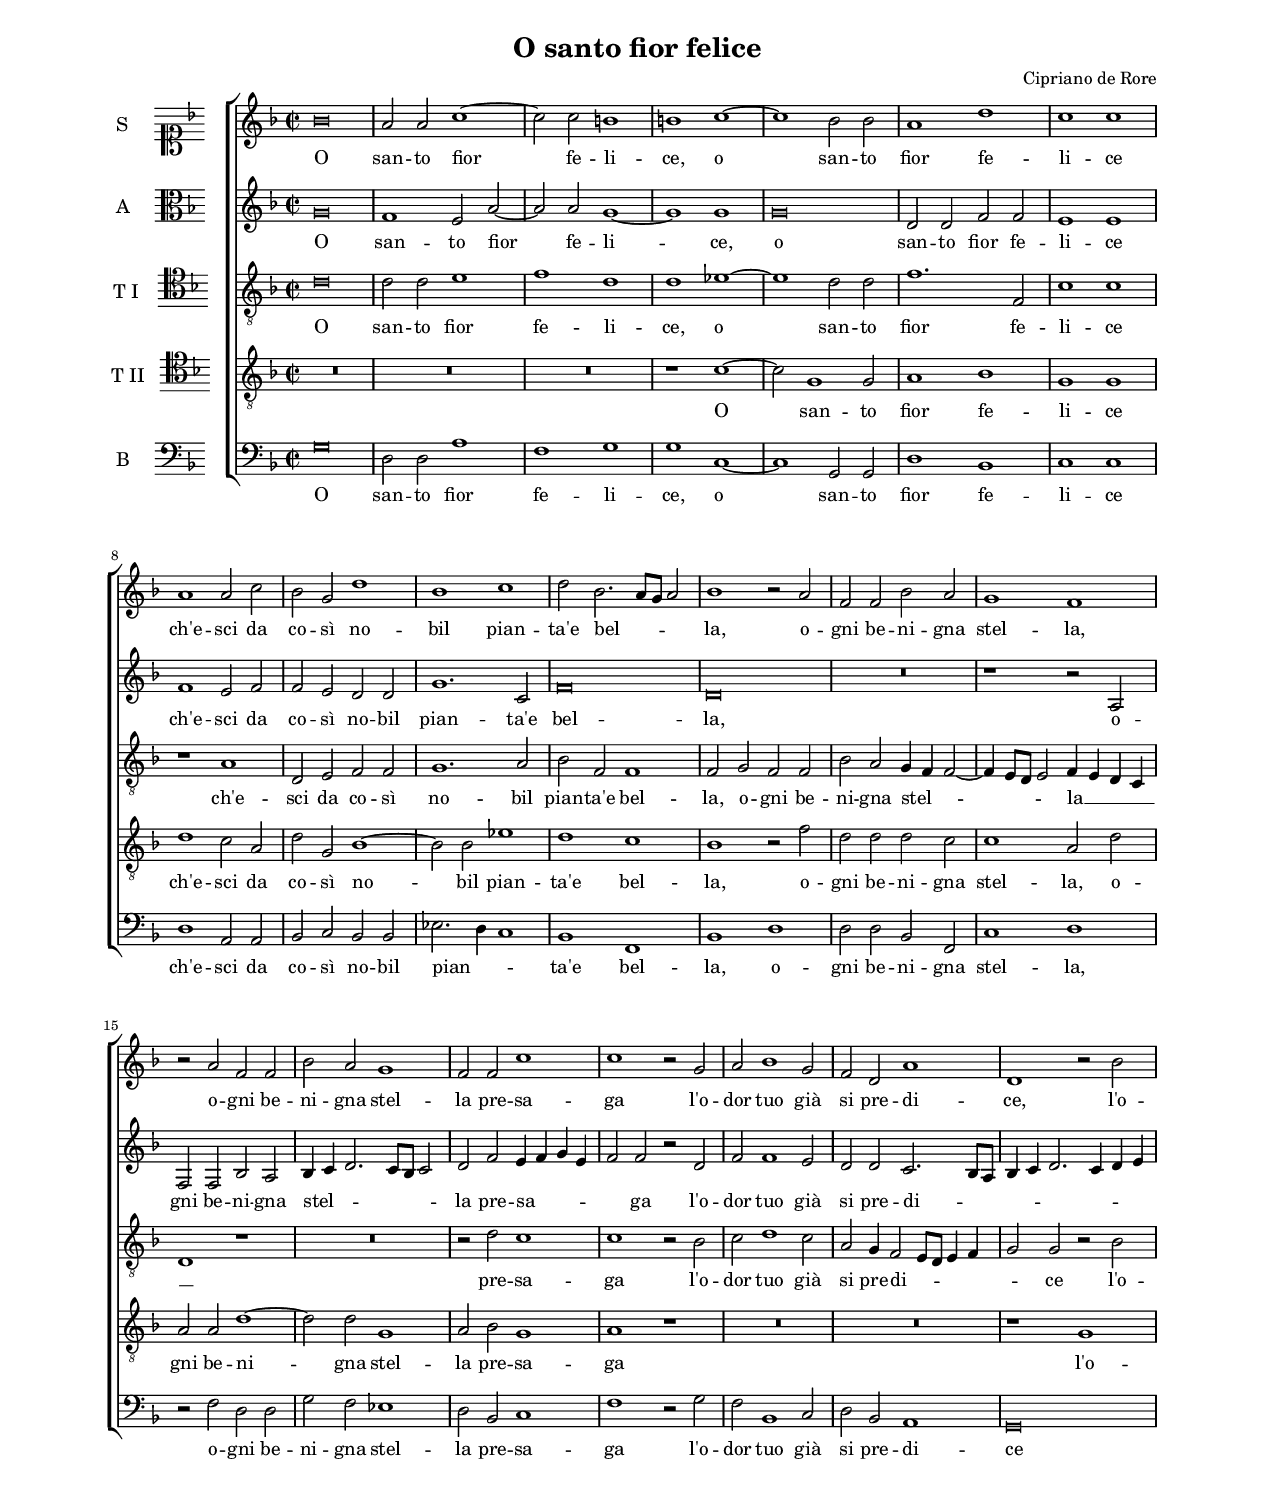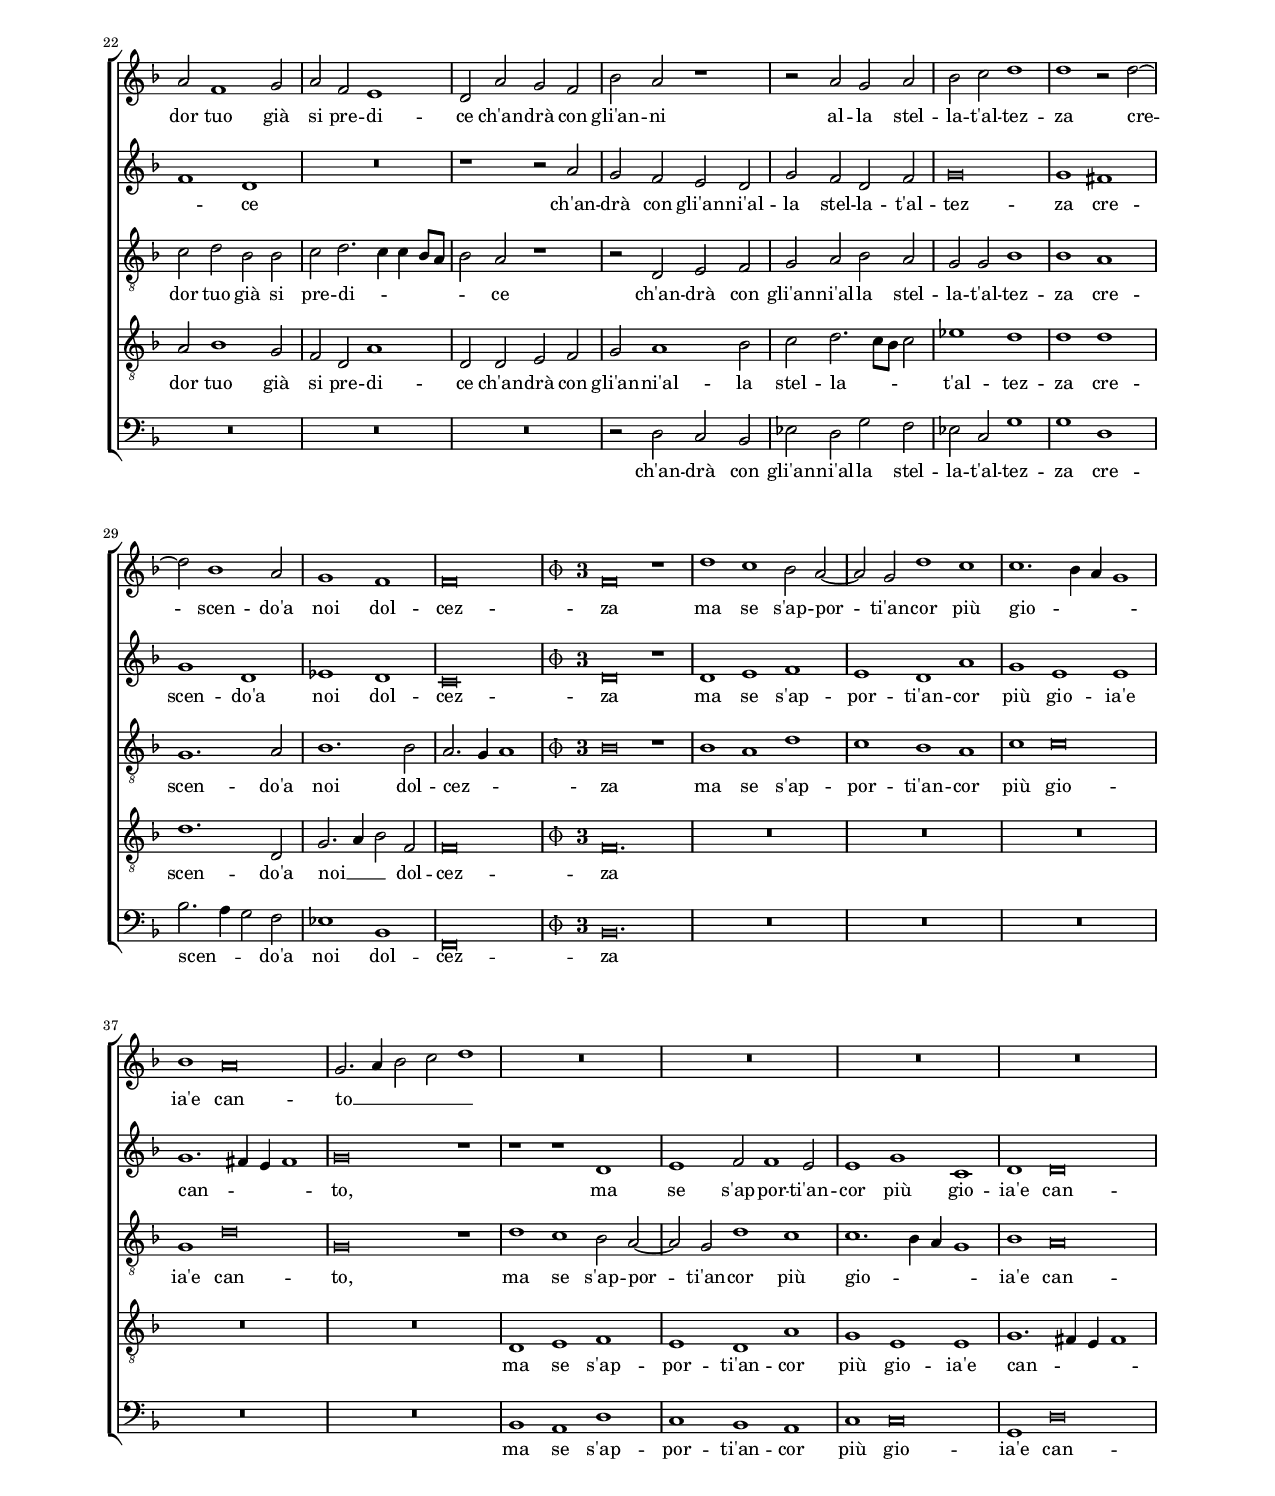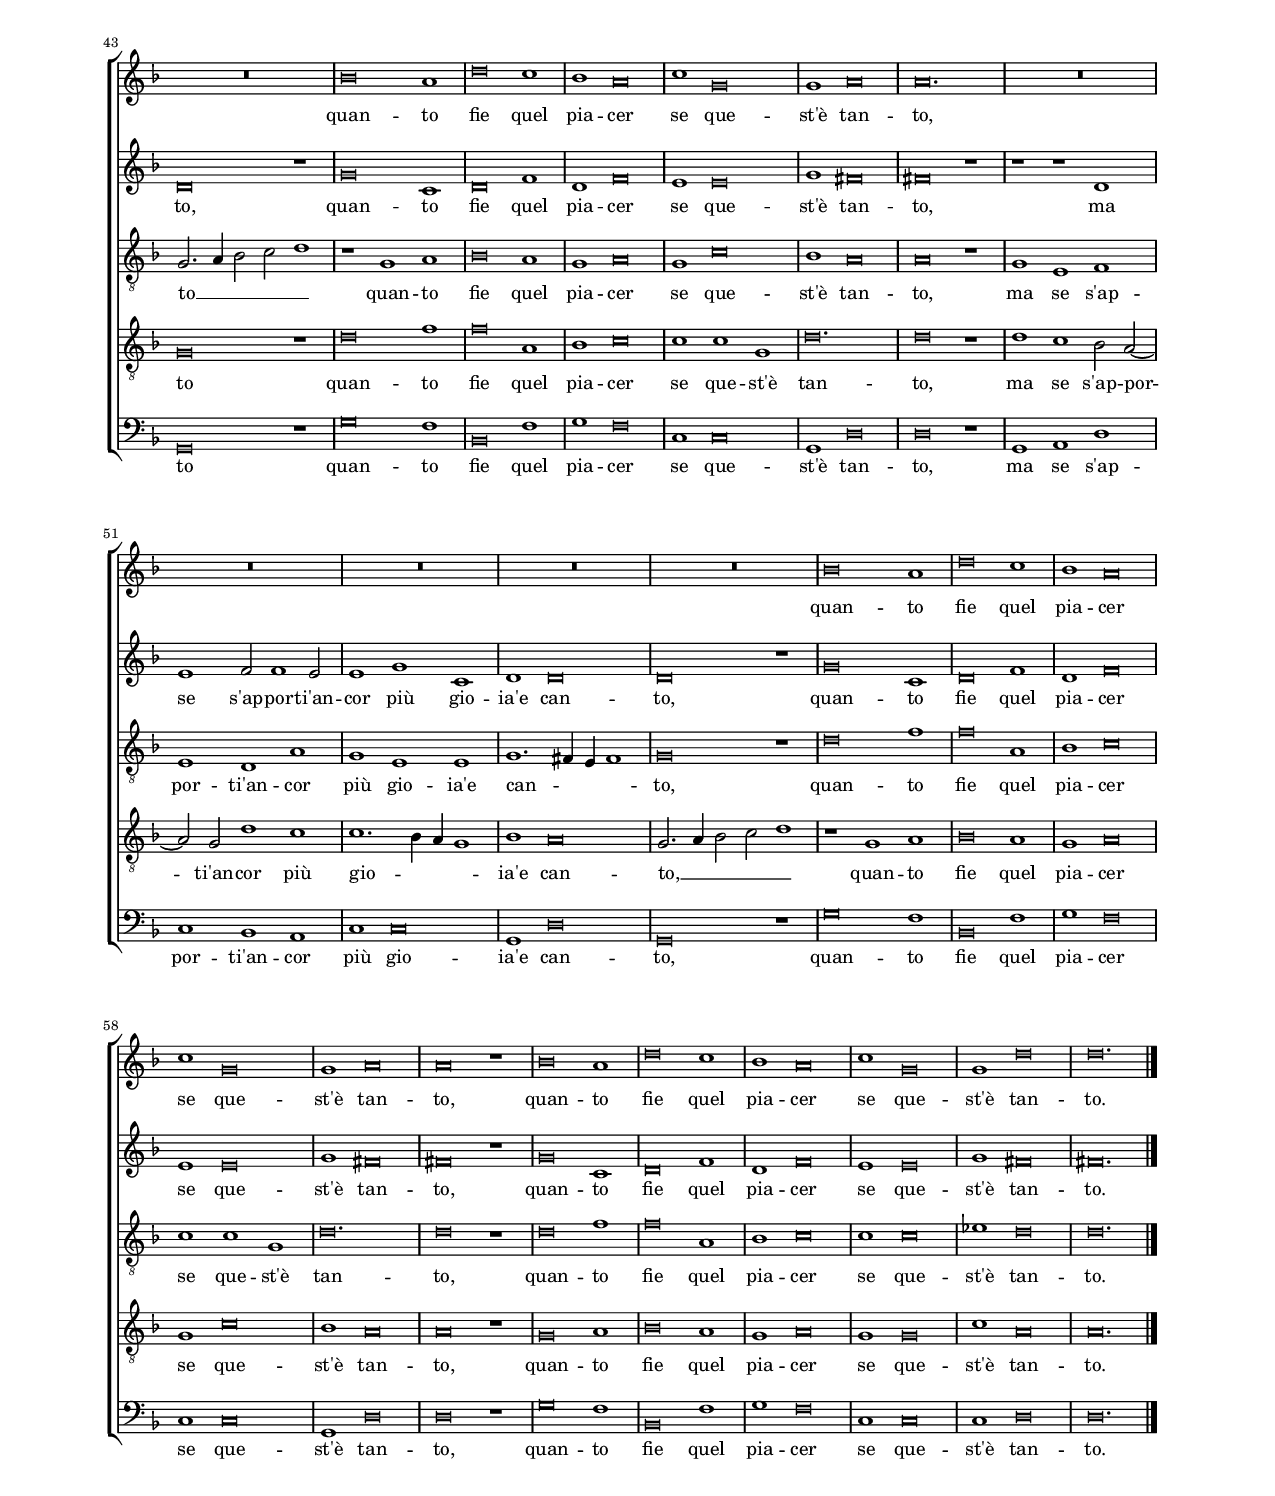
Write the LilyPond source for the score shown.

\header
{
  title="O santo fior felice"
  composer="Cipriano de Rore"
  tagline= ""
}

\version "2.18.2"
\include "deutsch.ly"
#(set-global-staff-size 15)
#(set-default-paper-size "letter")
#(ly:set-option 'point-and-click #f)


\paper
	{
	top-margin = 1.8 \cm
	bottom-margin = 1.8 \cm
	left-margin = 2 \cm
	right-margin = 2 \cm
	ragged-bottom = ##f
	ragged-last-bottom = ##t
	print-page-number = ##f
	system-system-spacing = #'((basic-distance . 18) (minimum-distance . 14) (padding . 8) (strechability . 150))
%	systems-per-page = 3
%	min-systems-per-page = 3
	markup-system-spacing #'basic-distance = #12
%	print-all-headers = ##t
%	print-first-page-number = ##t
%	first-page-number = 1
	}

	
global = {
	\key f \major
	\time 2/2 \set Score.measureLength = #(ly:make-moment 2/1)
	\skip 1*62
	\time 3/4 \once \override Score.TimeSignature.style = #'mensural \set Score.measureLength = #(ly:make-moment 1/32) s32 \bar ""
	\newSpacingSection  % s32 is necessary so that I can put number 3 after the tempus perfectum sign
	\time 3/1 \once \override Score.TimeSignature.style = #'single-digit
	\skip 1*102 \bar "|."
	}

	ficta = { \once \set suggestAccidentals = ##t }

	forget = #(define-music-function (parser location music) (ly:music?) #{
		\accidentalStyle forget
		$music
		\accidentalStyle default
		#})

	m = \melisma
	me = \melismaEnd
%	\mark \markup { \override #'(style . baroque) { \note  #"breve" #1 = \note #"breve." #1 } }



incipitcantus = \markup { \score {
	{
	\set Staff.instrumentName = \markup { \fontsize #1 "S" }
	\key f \major
	\clef soprano
	s4 \bar ""
	}
	\layout  {
	raggedright = ##t
	indent = 1 \cm
	line-width = 1.6\cm
	\context { \Staff \remove Time_signature_engraver }
	\override Staff.Clef.Y-extent = #'(0 . 0)
	}} \hspace #1 }

      
incipitaltus = \markup { \score {
	{
	\set Staff.instrumentName = \markup { \fontsize #1 "A" }
	\key f \major
	\clef alto
	s4 \bar ""
	}
	\layout  {
	raggedright = ##t
	indent = 1 \cm
	line-width = 1.6\cm
	\context { \Staff \remove Time_signature_engraver }
	\override Staff.Clef.Y-extent = #'(0 . 0)
	}} \hspace #1 }


incipittenor = \markup { \score {
	{
	\set Staff.instrumentName = \markup { \fontsize #1 "T I" }
	\key f \major
	\clef tenor
	s4 \bar ""
	}
	\layout  {
	raggedright = ##t
	indent = 1 \cm
	line-width = 1.6\cm
	\context { \Staff \remove Time_signature_engraver }
	\override Staff.Clef.Y-extent = #'(0 . 0)
	}} \hspace #1 }
      
      
incipitquintus = \markup { \score {
	{
	\set Staff.instrumentName = \markup { \fontsize #1 "T II" }
	\key f \major
	\clef tenor
	s4 \bar ""
	}
	\layout  {
	raggedright = ##t
	indent = 1 \cm
	line-width = 1.6\cm
	\context { \Staff \remove Time_signature_engraver }
	\override Staff.Clef.Y-extent = #'(0 . 0)
	}} \hspace #1 }
      
      
incipitbassus = \markup { \score {
	{
	\set Staff.instrumentName = \markup { \fontsize #1 "B" }
	\key f \major
	\clef bass
	s4 \bar ""
	}
	\layout  {
	raggedright = ##t
	indent = 1 \cm
	line-width = 1.6\cm
	\context { \Staff \remove Time_signature_engraver }
	\override Staff.Clef.Y-extent = #'(0 . 0)
	}} \hspace #1 }


cantus =  \relative c''
	{
	b\breve
	a2 a c1~
	c2 c h1
	h1 c~
%5
	c1 b2 b |
	a1 d
	c1 c
	a1 a2 c
	b2 g d'1
%10
	b1 c |
	d2 b2. a8 g a2
	b1 r2 a
	f2 f b a
	g1 f
%15
	r2 a f f |
	b2 a g1
	f2 f c'1
	c1 r2 g
	a2 b1 g2
%20
	f2 d a'1 |
	d,1 r2 b'
	a2 f1 g2
	a2 f e1
	d2 a' g f
%25
	b2 a r1 |
	r2 a g a
	b2 c d1
	d1 r2 d~
	d2 b1 a2
%30
	g1 f |
	f\breve |
% Triple time
	s32 f\breve r1  % s32 is put here because there is a s32 between the tempus perfectum and the 3 sign in the time signature
	d'1 c b2 a~
	a2 g d'1 c
%35
	c1. b4 a g1 |
	b1 a\breve
	g2. a4 b2 c d1
	R\breve.
	R\breve.
%40
	R\breve. |
	R\breve.
	R\breve.
	b\breve a1
	d\breve c1
%45
	b1 a\breve |
	c1 g\breve
	g1 a\breve
	a\breve.
	R\breve.
%50
	R\breve. |
	R\breve.
	R\breve.
	R\breve.
	b\breve a1
%55
	d\breve c1 |
	b1 a\breve
	c1 g\breve
	g1 a\breve
	a\breve r1
%60
	b\breve a1 |
	d\breve c1
	b1 a\breve
	c1 g\breve
	g1 d'\breve
%65
	d\breve. |
	}


altus =  \relative c'
        {
	g'\breve
	f1 e2 a~
	a2 a g1~
	g1 g
%5
	g\breve |
	d2 d f f
	e1 e
	f1 e2 f
	f2 e d d
%10
	g1. c,2 |
	f\breve
	d\breve
	R\breve
	r1 r2 a
%15
	f2 f b a |
	b4 c d2. c8 b c2
	d2 f e4 f g e
	f2 f r d
	f2 f1 e2
%20
	d2 d c2. b8 a |
	b4 c d2. c4 d e
	f1 d
	R\breve
	r1 r2 a'
%25
	g2 f e d |
	g2 f d f
	g\breve
	g1 fis
	g1 d
%30
	es1 d |
	c\breve |
% Triple time
	s32 d\breve r1
	d1 e f
	e1 d a'
%35
	g1 e e |
	g1. fis4 e fis1
	g\breve r1
	r1 r d
	e1 f2 f1 e2
%40
	e1 g c, |
	d1 d\breve
	d\breve r1
	g\breve c,1
	d\breve f1
%45
	d1 f\breve |
	e1 e\breve
	g1 fis\breve
	fis\breve r1
	r1 r d
%50
	e1 f2 f1 e2 |
	e1 g c,
	d1 d\breve
	d\breve r1
	g\breve c,1
%55
	d\breve f1 |
	d1 f\breve
	e1 e\breve
	g1 fis\breve
	fis\breve r1
%60
	g\breve c,1 |
	d\breve f1
	d1 f\breve
	e1 e\breve
	g1 fis\breve
%65
	fis\breve. |
	}


tenor =  \relative c'
	{
	d\breve
	d2 d e1
	f1 d
	d1 es~
%5
	es1 d2 d |
	f1. f,2
	c'1 c
	r1 a
	d,2 e f f
%10
	g1. a2 |
	b2 f f1
	f2 g f f
	b2 a g4 f f2~
	f4 e8 d e2 f4 e d c
%15
	d1 r |
	R\breve
	r2 d' c1
	c1 r2 b
	c2 d1 c2
%20
	a2 g4 f2 e8 d e4 f |
	g2 g r b
	c2 d b b
	c2 d2. c4 c b8 a
	b2 a r1
%25
	r2 d, e f |
	g2 a b a
	g2 g b1
	b1 a
	g1. a2
%30
	b1. b2 |
	a2. g4 a1 |
% Triple time
	s32 b\breve r1
	b1 a d
	c1 b a
%35
	c1 c\breve |
	g1 d'\breve
	g,\breve r1
	d'1 c b2 a~
	a2 g d'1 c
%40
	c1. b4 a g1 |
	b1 a\breve
	g2. a4 b2 c d1
	r1 g, a
	b\breve a1
%45
	g1 a\breve |
	g1 c\breve
	b1 a\breve
	a\breve r1
	g1 e f
%50
	e1 d a' |
	g1 e e
	g1. fis4 e fis1
	g\breve r1
	d'\breve f1
%55
	f\breve a,1 |
	b1 c\breve
	c1 c g
	d'\breve.
	d\breve r1
%60
	d\breve f1 |
	f\breve a,1
	b1 c\breve
	c1 c\breve
	es1 d\breve
%65
	d\breve. |
	}


quintus  =  \relative c'
	{
	R\breve
	R\breve
	R\breve
	r1 c~
%5
	c2 g1 g2 |
	a1 b
	g1 g
	d'1 c2 a
	d2 g, b1~
%10
	b2 b es1 |
	d1 c
	b1 r2 f'
	d2 d d c
	c1 a2 d
%15
	a2 a d1~ |
	d2 d g,1
	a2 b g1
	a1 r
	R\breve
%20
	R\breve |
	r1 g
	a2 b1 g2
	f2 d a'1
	d,2 d e f
%25
	g2 a1 b2 |
	c2 d2. c8 b c2
	es1 d
	d1 d
	d1. d,2
%30
	g2. a4 b2 f |
	f\breve |
% Triple time
	s32 f\breve.
	R\breve.
	R\breve.
%35
	R\breve. |
	R\breve.
	R\breve.
	d1 e f
	e1 d a'
%40
	g1 e e |
	g1. fis4 e fis1
	g\breve r1
	d'\breve f1
	f\breve a,1
%45
	b1 c\breve |
	c1 c g
	d'\breve.
	d\breve r1
	d1 c b2 a~
%50
	a2 g d'1 c |
	c1. b4 a g1
	b1 a\breve
	g2. a4 b2 c d1
	r1 g, a
%55
	b\breve a1 |
	g1 a\breve
	g1 c\breve
	b1 a\breve
	a\breve r1
%60
	g\breve a1 |
	b\breve a1
	g1 a\breve
	g1 g\breve
	c1 a\breve
%65
	a\breve. |
	}


bassus  =  \relative c
	{
	g'\breve
	d2 d a'1
	f1 g
	g1 c,~
%5
	c1 g2 g |
	d'1 b
	c1 c
	d1 a2 a
	b2 c b b
%10
	es2. d4 c1 |
	b1 f
	b1 d
	d2 d b f
	c'1 d
%15
	r2 f d d |
	g2 f es1
	d2 b c1
	f1 r2 g
	f2 b,1 c2
%20
	d2 b a1 |
	g\breve
	R\breve
	R\breve
	R\breve
%25
	r2 d' c b |
	es2 d g f
	es2 c g'1
	g1 d
	b'2. a4 g2 f
%30
	es1 b |
	f\breve |
% Triple time
	s32 b\breve.
	R\breve.
	R\breve.
%35
	R\breve. |
	R\breve.
	R\breve.
	b1 a d
	c1 b a
%40
	c1 c\breve |
	g1 d'\breve
	g,\breve r1
	g'\breve f1
	b,\breve f'1
%45
	g1 f\breve |
	c1 c\breve
	g1 d'\breve
	d\breve r1
	g,1 a d
%50
	c1 b a |
	c1 c\breve
	g1 d'\breve
	g,\breve r1
	g'\breve f1
%55
	b,\breve f'1 |
	g1 f\breve
	c1 c\breve
	g1 d'\breve
	d\breve r1
%60
	g\breve f1 |
	b,\breve f'1
	g1 f\breve
	c1 c\breve
	c1 d\breve
%65
	
	d\breve. |
	}


lyricscantus = \lyricmode {
	O san -- to fior fe -- li -- ce,
	o san -- to fior fe -- li -- ce
	ch'e -- sci da co -- sì no -- bil pian -- ta'e bel -- _ _ _ la,
	o -- gni be -- ni -- gna stel -- la,
	o -- gni be -- ni -- gna stel -- la
	pre -- sa -- ga l'o -- dor tuo già si pre -- di -- ce,
	l'o -- dor tuo già si pre -- di -- ce
	ch'an -- drà con gli'an -- ni al -- la stel -- la -- t'al -- tez -- za
	cre -- scen -- do'a noi dol -- cez -- za
	ma se s'ap -- por -- ti'an -- cor più gio -- _ _ _ ia'e can -- to __ _ _ _ _
	quan -- to fie quel pia -- cer se que -- st'è tan -- to,
	quan -- to fie quel pia -- cer se que -- st'è tan -- to,
	quan -- to fie quel pia -- cer se que -- st'è tan -- to.
	}


lyricsaltus = \lyricmode {
	O san -- to fior fe -- li -- ce,
	o san -- to fior fe -- li -- ce
	ch'e -- sci da co -- sì no -- bil pian -- ta'e bel -- la,
	o -- gni be -- ni -- gna stel -- _ _ _ _ _ la
	pre -- sa -- _ _ _ _ ga l'o -- dor tuo già si pre -- di -- _ _ _ _ _ _ _ _ _ ce
	ch'an -- drà con gli'an -- ni'al -- la stel -- la -- t'al -- tez -- za
	cre -- scen -- do'a noi dol -- cez -- za
	ma se s'ap -- por -- ti'an -- cor più gio -- ia'e can -- _ _ _ to,
	ma se s'ap -- por -- ti'an -- cor più gio -- ia'e can -- to,
	quan -- to fie quel pia -- cer se que -- st'è tan -- to,
	ma se s'ap -- por -- ti'an -- cor più gio -- ia'e can -- to,
	quan -- to fie quel pia -- cer se que -- st'è tan -- to,
	quan -- to fie quel pia -- cer se que -- st'è tan -- to.
	}


lyricstenor = \lyricmode {
	O san -- to fior fe -- li -- ce,
	o san -- to fior fe -- li -- ce
	ch'e -- sci da co -- sì no -- bil pian -- ta'e bel -- la,
	o -- gni be -- ni -- gna stel -- _ _ _ _ _ la __ _ _ _ _
	pre -- sa -- ga l'o -- dor tuo già si pre -- di -- _ _ _ _ _ ce
	l'o -- dor tuo già si pre -- di -- _ _ _ _ _ ce
	ch'an -- drà con gli'an -- ni'al -- la stel -- la -- t'al -- tez -- za
	cre -- scen -- do'a noi dol -- cez -- _ _ za
	ma se s'ap -- por -- ti'an -- cor più gio -- ia'e can -- to,
	ma se s'ap -- por -- ti'an -- cor più gio -- _ _ _ ia'e can -- to __ _ _ _ _
	quan -- to fie quel pia -- cer se que -- st'è tan -- to,
	ma se s'ap -- por -- ti'an -- cor più gio -- ia'e can -- _ _ _ to,
	quan -- to fie quel pia -- cer se que -- st'è tan -- to,
	quan -- to fie quel pia -- cer se que -- st'è tan -- to.
	}


lyricsquintus = \lyricmode {
	O san -- to fior fe -- li -- ce
	ch'e -- sci da co -- sì no -- bil pian -- ta'e bel -- la,
	o -- gni be -- ni -- gna stel -- la,
	o -- gni be -- ni -- gna stel -- la
	pre -- sa -- ga l'o -- dor tuo già si pre -- di -- ce
	ch'an -- drà con gli'an -- ni'al -- la stel -- la -- _ _ _ t'al -- tez -- za
	cre -- scen -- do'a noi __ _ _ dol -- cez -- za
	ma se s'ap -- por -- ti'an -- cor più gio -- ia'e can -- _ _ _ to
	quan -- to fie quel pia -- cer se que -- st'è tan -- to,
	ma se s'ap -- por -- ti'an -- cor più gio -- _ _ _ ia'e can -- to, __ _ _ _ _
	quan -- to fie quel pia -- cer se que -- st'è tan -- to,
	quan -- to fie quel pia -- cer se que -- st'è tan -- to.
	}


lyricsbassus = \lyricmode {
	O san -- to fior fe -- li -- ce,
	o san -- to fior fe -- li -- ce
	ch'e -- sci da co -- sì no -- bil pian -- _ _ ta'e bel -- la,
	o -- gni be -- ni -- gna stel -- la,
	o -- gni be -- ni -- gna stel -- la
	pre -- sa -- ga l'o -- dor tuo già si pre -- di -- ce
	ch'an -- drà con gli'an -- ni'al -- la stel -- la -- t'al -- tez -- za
	cre -- scen -- _ _ do'a noi dol -- cez -- za
	ma se s'ap -- por -- ti'an -- cor più gio -- ia'e can -- to
	quan -- to fie quel pia -- cer se que -- st'è tan -- to,
	ma se s'ap -- por -- ti'an -- cor più gio -- ia'e can -- to,
	quan -- to fie quel pia -- cer se que -- st'è tan -- to,
	quan -- to fie quel pia -- cer se que -- st'è tan -- to.
	}


\score
{  
  % \transpose {
	\new ChoirStaff \with { \override StaffGrouper.staff-staff-spacing.basic-distance = #12 }
	<<

	\new Staff << \global
	\new Voice="v1" {
		\set Staff.instrumentName=\incipitcantus
%		\set Staff.instrumentName= "S"
		\set Staff.midiInstrument = "reed organ"
		\clef violin
		\cantus }
	\new Lyrics \lyricsto "v1" {\lyricscantus }
	>>


	\new Staff << \global
	\new Voice="v2" {
		\set Staff.instrumentName=\incipitaltus
%		\set Staff.instrumentName= "A"
		\set Staff.midiInstrument = "reed organ"
		\clef violin 
		\altus}
	\new Lyrics \lyricsto "v2" {\lyricsaltus }
	>>


	\new Staff << \global
	\new Voice="v3" {
		\set Staff.instrumentName=\incipittenor
%		\set Staff.instrumentName= "T"
		\set Staff.midiInstrument = "reed organ"
		\clef "G_8"
		\tenor }
	\new Lyrics \lyricsto "v3" {\lyricstenor }
	>>


	\new Staff << \global
	\new Voice="v5" {
		\set Staff.instrumentName=\incipitquintus
%		\set Staff.instrumentName= "Q"
		\set Staff.midiInstrument = "reed organ"
		\clef "G_8"
		\quintus}
	\new Lyrics \lyricsto "v5" {\lyricsquintus }
	>>


	\new Staff << \global
	\new Voice="v4" {
		\set Staff.instrumentName=\incipitbassus
%		\set Staff.instrumentName= "B"
		\set Staff.midiInstrument = "reed organ"
		\clef bass 
		\bassus }
	\new Lyrics \lyricsto "v4" {\lyricsbassus}
	>>

	>>
	% } % transpose

	\layout
	{
	indent = 2\cm
%	\context { \Lyrics \override VerticalAxisGroup.nonstaff-relatedstaff-spacing.padding = #1.5 }
%	\context { \Lyrics \override LyricText.font-size = #1 }
	\context { \Staff \override TimeSignature.break-visibility = #end-of-line-invisible }
%	\context { \Staff \override InstrumentName.X-offset = #'-25 }
%	\context { \Voice \override Slur.transparent = ##t }
%	\context { \Voice \override AccidentalSuggestion.avoid-slur = #'ignore }
%	\context { \Voice \override AccidentalSuggestion.outside-staff-priority = ##f }
	\context { \Score \override BarNumber.padding = #2 }
	\context { \Voice \override NoteHead.style = #'baroque }
	}

\midi
	{
    	\tempo 2 = 90
	}

}


% EOF